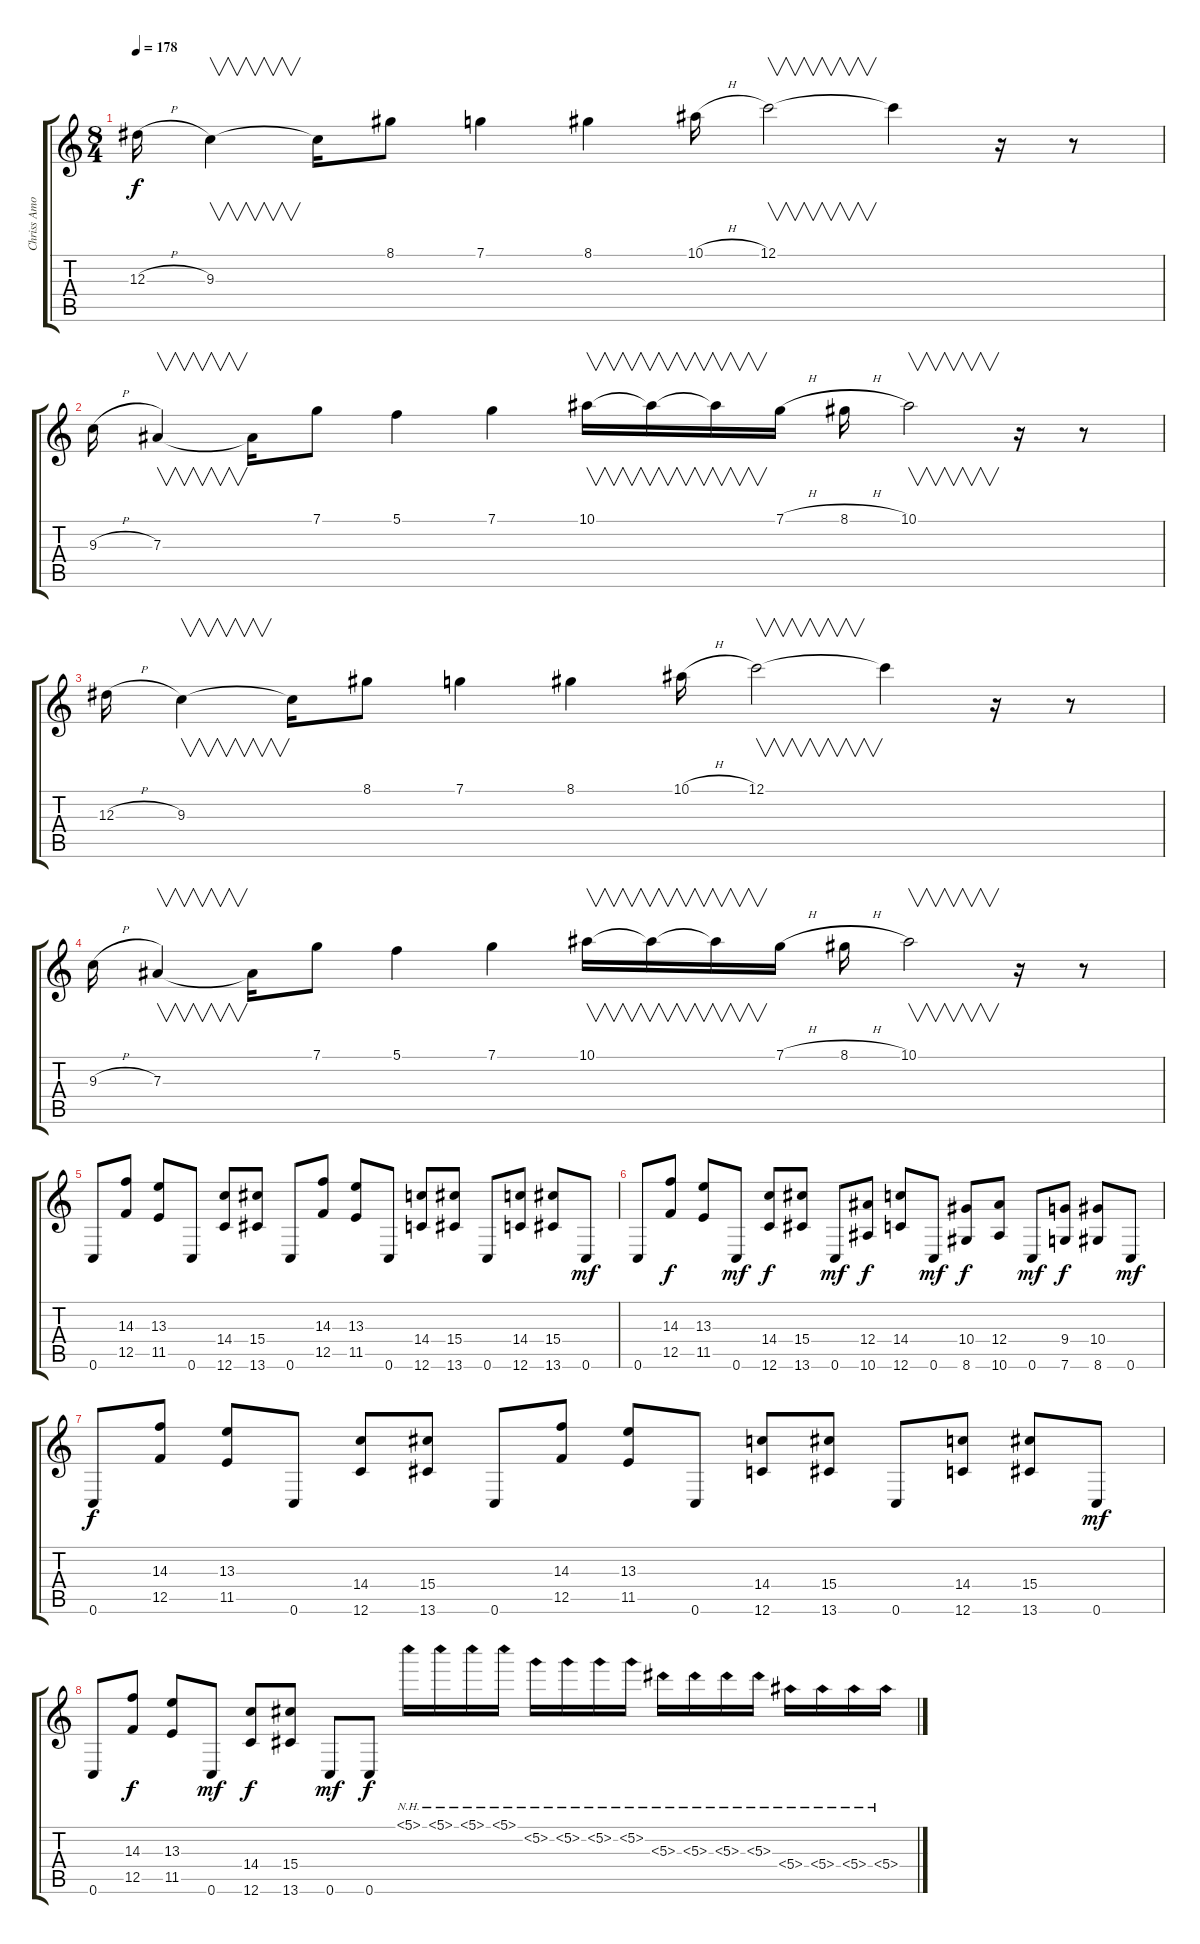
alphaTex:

\track ("Chriss Amott" "Chriss Amo") {instrument distortionguitar}
\staff {score tabs}
\tuning (C4 G3 Eb3 Bb2 F2 C2) {hide}
\ts (8 4)
\tempo 178
\clef g2
\ks c
12.3{h}.16{dy f} 9.3.4{v} 9.3{t}.16 8.1.8 7.1.4 8.1.4 10.1{h}.16 12.1.2{v} 12.1{t}.4 r.16 r.8 |
9.3{h}.16 7.3.4{v} 7.3{t}.16 7.1.8 5.1.4 7.1.4 10.1.16{v} 10.1{t}.16{v} 10.1{t}.16{v} 7.1{h}.16 8.1{h}.16 10.1.2{v} r.16 r.8 |
12.3{h}.16 9.3.4{v} 9.3{t}.16 8.1.8 7.1.4 8.1.4 10.1{h}.16 12.1.2{v} 12.1{t}.4 r.16 r.8 |
9.3{h}.16 7.3.4{v} 7.3{t}.16 7.1.8 5.1.4 7.1.4 10.1.16{v} 10.1{t}.16{v} 10.1{t}.16{v} 7.1{h}.16 8.1{h}.16 10.1.2{v} r.16 r.8 |
0.6.8 (14.3 12.5).8 (13.3 11.5).8 0.6.8 (14.4 12.6).8 (15.4 13.6).8 0.6.8 (14.3 12.5).8 (13.3 11.5).8 0.6.8 (14.4 12.6).8 (15.4 13.6).8 0.6.8 (14.4 12.6).8 (15.4 13.6).8 0.6.8{dy mf} |
0.6.8 (14.3 12.5).8{dy f} (13.3 11.5).8 0.6.8{dy mf} (14.4 12.6).8{dy f} (15.4 13.6).8 0.6.8{dy mf} (12.4 10.6).8{dy f} (14.4 12.6).8 0.6.8{dy mf} (10.4 8.6).8{dy f} (12.4 10.6).8 0.6.8{dy mf} (9.4 7.6).8{dy f} (10.4 8.6).8 0.6.8{dy mf} |
0.6.8{dy f} (14.3 12.5).8 (13.3 11.5).8 0.6.8 (14.4 12.6).8 (15.4 13.6).8 0.6.8 (14.3 12.5).8 (13.3 11.5).8 0.6.8 (14.4 12.6).8 (15.4 13.6).8 0.6.8 (14.4 12.6).8 (15.4 13.6).8 0.6.8{dy mf} |
0.6.8 (14.3 12.5).8{dy f} (13.3 11.5).8 0.6.8{dy mf} (14.4 12.6).8{dy f} (15.4 13.6).8 0.6.8{dy mf} 0.6.8{dy f} 5.1{nh}.16 5.1{nh}.16 5.1{nh}.16 5.1{nh}.16 5.2{nh}.16 5.2{nh}.16 5.2{nh}.16 5.2{nh}.16 5.3{nh}.16 5.3{nh}.16 5.3{nh}.16 5.3{nh}.16 5.4{nh}.16 5.4{nh}.16 5.4{nh}.16 5.4{nh}.16
